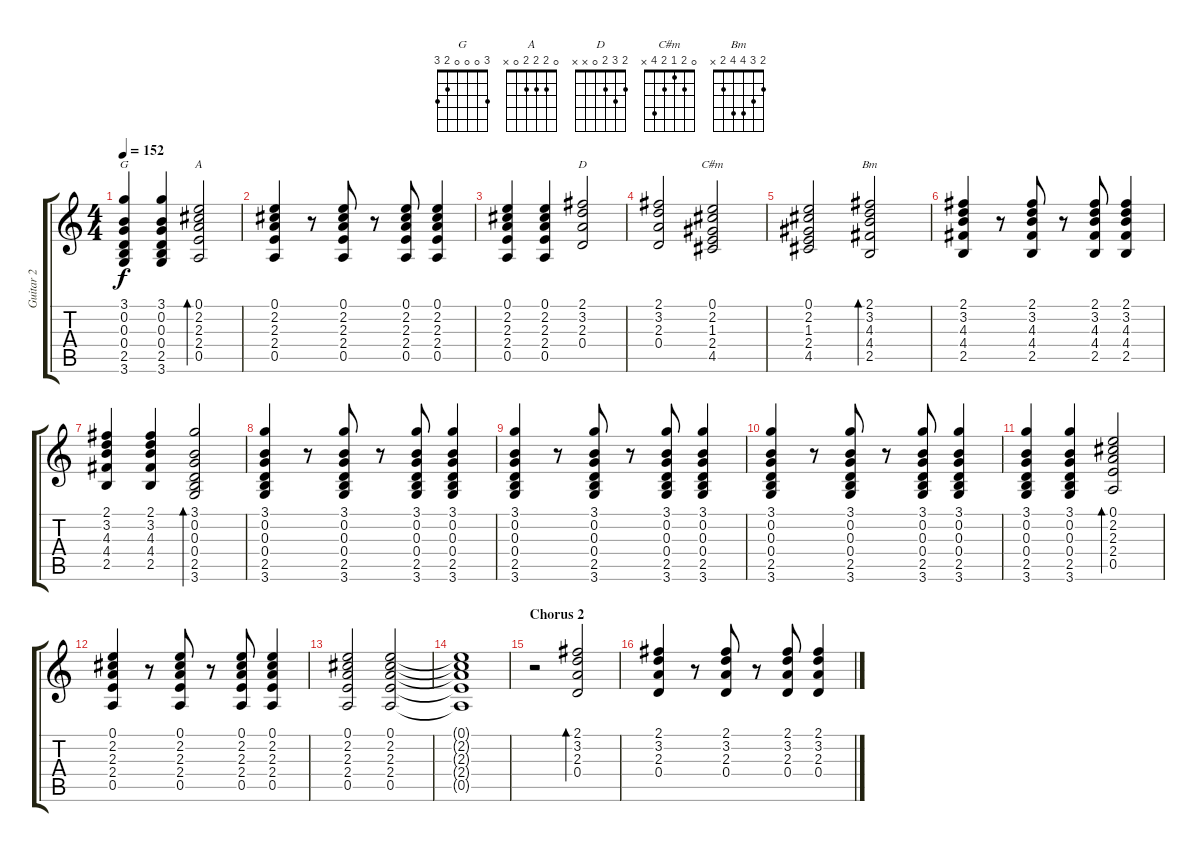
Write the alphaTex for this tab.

\track ("Guitar 2" "Guitar 2") {instrument electricguitarclean}
\staff {score tabs}
\tuning (E4 B3 G3 D3 A2 E2) {hide}
\chord ("G" 3 0 0 0 2 3)
\chord ("A" 0 2 2 2 0 x)
\chord ("D" 2 3 2 0 x x)
\chord ("C#m" 0 2 1 2 4 x)
\chord ("Bm" 2 3 4 4 2 x)
\ts (4 4)
\tempo 152
\clef g2
\ks c
(3.1 0.2 0.3 0.4 2.5 3.6).4{ch "G" dy f} (3.1 0.2 0.3 0.4 2.5 3.6).4 (0.1 2.2 2.3 2.4 0.5).2{bd 240 ch "A"} |
(0.1 2.2 2.3 2.4 0.5).4 r.8 (0.1 2.2 2.3 2.4 0.5).8 r.8 (0.1 2.2 2.3 2.4 0.5).8 (0.1 2.2 2.3 2.4 0.5).4 |
(0.1 2.2 2.3 2.4 0.5).4 (0.1 2.2 2.3 2.4 0.5).4 (2.1 3.2 2.3 0.4).2{ch "D"} |
(2.1 3.2 2.3 0.4).2 (0.1 2.2 1.3 2.4 4.5).2{ch "C#m"} |
(0.1 2.2 1.3 2.4 4.5).2 (2.1 3.2 4.3 4.4 2.5).2{bd 240 ch "Bm"} |
(2.1 3.2 4.3 4.4 2.5).4 r.8 (2.1 3.2 4.3 4.4 2.5).8 r.8 (2.1 3.2 4.3 4.4 2.5).8 (2.1 3.2 4.3 4.4 2.5).4 |
(2.1 3.2 4.3 4.4 2.5).4 (2.1 3.2 4.3 4.4 2.5).4 (3.1 0.2 0.3 0.4 2.5 3.6).2{bd 240} |
(3.1 0.2 0.3 0.4 2.5 3.6).4 r.8 (3.1 0.2 0.3 0.4 2.5 3.6).8 r.8 (3.1 0.2 0.3 0.4 2.5 3.6).8 (3.1 0.2 0.3 0.4 2.5 3.6).4 |
(3.1 0.2 0.3 0.4 2.5 3.6).4 r.8 (3.1 0.2 0.3 0.4 2.5 3.6).8 r.8 (3.1 0.2 0.3 0.4 2.5 3.6).8 (3.1 0.2 0.3 0.4 2.5 3.6).4 |
(3.1 0.2 0.3 0.4 2.5 3.6).4 r.8 (3.1 0.2 0.3 0.4 2.5 3.6).8 r.8 (3.1 0.2 0.3 0.4 2.5 3.6).8 (3.1 0.2 0.3 0.4 2.5 3.6).4 |
(3.1 0.2 0.3 0.4 2.5 3.6).4 (3.1 0.2 0.3 0.4 2.5 3.6).4 (0.1 2.2 2.3 2.4 0.5).2{bd 240} |
(0.1 2.2 2.3 2.4 0.5).4 r.8 (0.1 2.2 2.3 2.4 0.5).8 r.8 (0.1 2.2 2.3 2.4 0.5).8 (0.1 2.2 2.3 2.4 0.5).4 |
(0.1 2.2 2.3 2.4 0.5).2 (0.1 2.2 2.3 2.4 0.5).2 |
(0.1{t} 2.2{t} 2.3{t} 2.4{t} 0.5{t}).1 |
\section ("" "Chorus 2")
r.2 (2.1 3.2 2.3 0.4).2{bd 240} |
(2.1 3.2 2.3 0.4).4 r.8 (2.1 3.2 2.3 0.4).8 r.8 (2.1 3.2 2.3 0.4).8 (2.1 3.2 2.3 0.4).4
